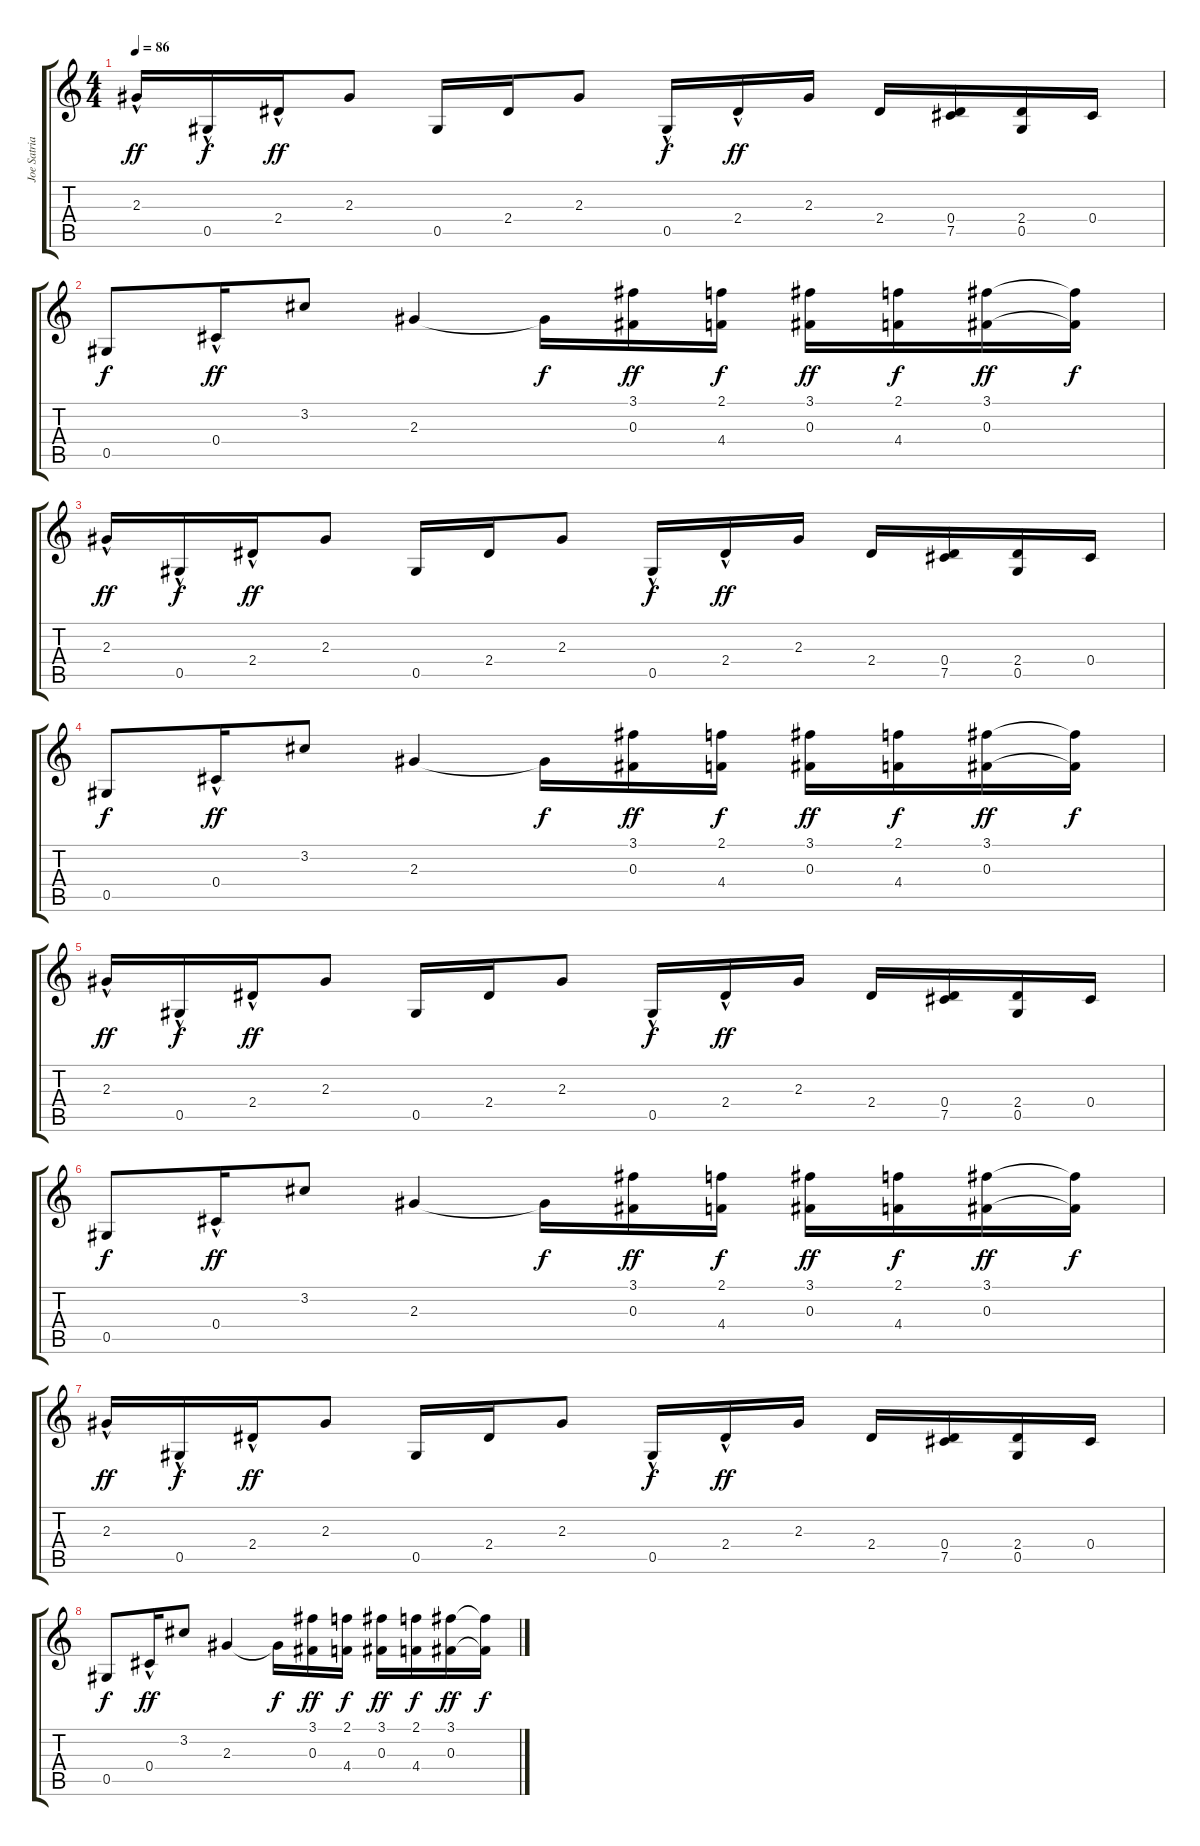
\track ("Joe Satriani" "Joe Satria") {instrument acousticguitarsteel}
\staff {score tabs}
\tuning (Eb4 Bb3 Gb3 Db3 Ab2 Eb2) {hide}
\ts (4 4)
\tempo 86
\clef g2
\ks c
2.3{hac}.16{dy ff} 0.5{hac}.16{dy f} 2.4{hac}.16{dy ff} 2.3.8 0.5.16 2.4.16 2.3.8 0.5{hac}.16{dy f} 2.4{hac}.16{dy ff} 2.3.16 2.4.16 (0.4 7.5).16 (2.4 0.5).16 0.4.16 |
0.5.8{dy f} 0.4{hac}.16{dy ff} 3.2.8 2.3.4 2.3{t}.16{dy f} (3.1 0.3).16{dy ff} (2.1 4.4).16{dy f} (3.1 0.3).16{dy ff} (2.1 4.4).16{dy f} (3.1 0.3).16{dy ff} (3.1{t} 0.3{t}).16{dy f} |
2.3{hac}.16{dy ff} 0.5{hac}.16{dy f} 2.4{hac}.16{dy ff} 2.3.8 0.5.16 2.4.16 2.3.8 0.5{hac}.16{dy f} 2.4{hac}.16{dy ff} 2.3.16 2.4.16 (0.4 7.5).16 (2.4 0.5).16 0.4.16 |
0.5.8{dy f} 0.4{hac}.16{dy ff} 3.2.8 2.3.4 2.3{t}.16{dy f} (3.1 0.3).16{dy ff} (2.1 4.4).16{dy f} (3.1 0.3).16{dy ff} (2.1 4.4).16{dy f} (3.1 0.3).16{dy ff} (3.1{t} 0.3{t}).16{dy f} |
2.3{hac}.16{dy ff} 0.5{hac}.16{dy f} 2.4{hac}.16{dy ff} 2.3.8 0.5.16 2.4.16 2.3.8 0.5{hac}.16{dy f} 2.4{hac}.16{dy ff} 2.3.16 2.4.16 (0.4 7.5).16 (2.4 0.5).16 0.4.16 |
0.5.8{dy f} 0.4{hac}.16{dy ff} 3.2.8 2.3.4 2.3{t}.16{dy f} (3.1 0.3).16{dy ff} (2.1 4.4).16{dy f} (3.1 0.3).16{dy ff} (2.1 4.4).16{dy f} (3.1 0.3).16{dy ff} (3.1{t} 0.3{t}).16{dy f} |
2.3{hac}.16{dy ff} 0.5{hac}.16{dy f} 2.4{hac}.16{dy ff} 2.3.8 0.5.16 2.4.16 2.3.8 0.5{hac}.16{dy f} 2.4{hac}.16{dy ff} 2.3.16 2.4.16 (0.4 7.5).16 (2.4 0.5).16 0.4.16 |
0.5.8{dy f} 0.4{hac}.16{dy ff} 3.2.8 2.3.4 2.3{t}.16{dy f} (3.1 0.3).16{dy ff} (2.1 4.4).16{dy f} (3.1 0.3).16{dy ff} (2.1 4.4).16{dy f} (3.1 0.3).16{dy ff} (3.1{t} 0.3{t}).16{dy f}
